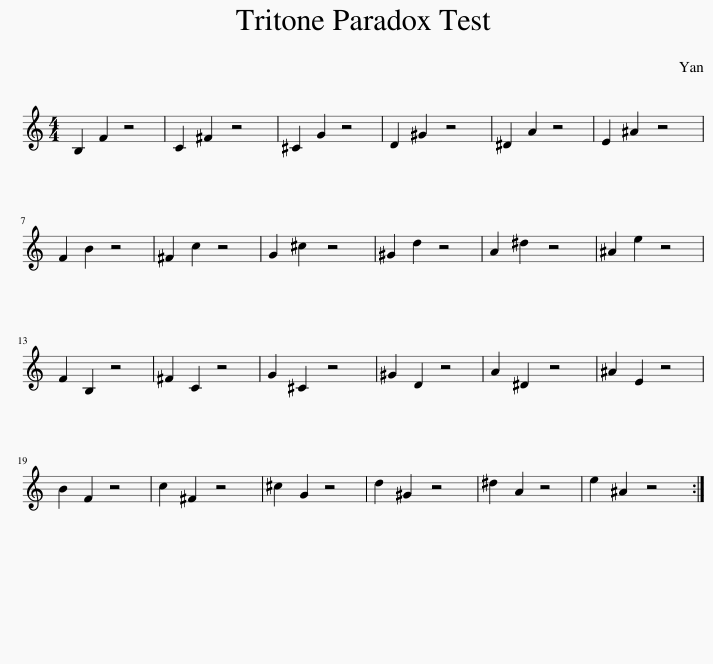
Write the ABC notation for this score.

X:1
L:1/8
M:4/4
I:linebreak $
K:C
V:1 treble
V:1
 B,2 F2 z4 | C2 ^F2 z4 | ^C2 G2 z4 | D2 ^G2 z4 | ^D2 A2 z4 | %5
 E2 ^A2 z4 |$ F2 B2 z4 | ^F2 c2 z4 | G2 ^c2 z4 | ^G2 d2 z4 | %10
 A2 ^d2 z4 | ^A2 e2 z4 |$ F2 B,2 z4 | ^F2 C2 z4 | G2 ^C2 z4 | %15
 ^G2 D2 z4 | A2 ^D2 z4 | ^A2 E2 z4 |$ B2 F2 z4 | c2 ^F2 z4 | %20
 ^c2 G2 z4 | d2 ^G2 z4 | ^d2 A2 z4 | e2 ^A2 z4 :| %24
